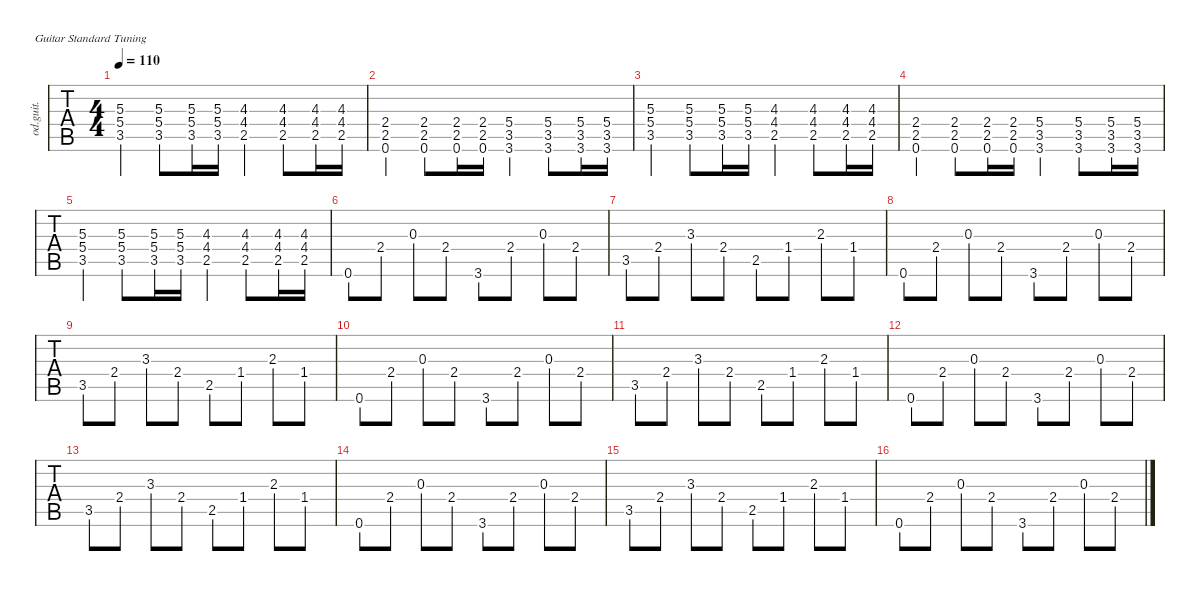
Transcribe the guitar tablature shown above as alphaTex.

\defaultSystemsLayout 4
\hideDynamics
\bracketExtendMode nobrackets
\track ("Overdriven Guitar" "od.guit.") {instrument overdrivenguitar}
\staff {tabs}
\tuning (E4 B3 G3 D3 A2 E2)
\ts (4 4)
\tempo 110
\clef g2
\ks c
(3.5 5.4 5.3).4{dy mf} (3.5 5.4 5.3).8 (3.5 5.4 5.3).16 (3.5 5.4 5.3).16 (4.3 4.4{acc #} 2.5).4 (4.3 4.4{acc #} 2.5).8 (4.3 4.4{acc #} 2.5).16 (4.3 4.4{acc #} 2.5).16 |
(2.5 2.4 0.6).4 (2.5 2.4 0.6).8 (2.5 2.4 0.6).16 (2.5 2.4 0.6).16 (5.4 3.5 3.6).4 (5.4 3.5 3.6).8 (5.4 3.5 3.6).16 (5.4 3.5 3.6).16 |
(3.5 5.4 5.3).4 (3.5 5.4 5.3).8 (3.5 5.4 5.3).16 (3.5 5.4 5.3).16 (4.3 4.4{acc #} 2.5).4 (4.3 4.4{acc #} 2.5).8 (4.3 4.4{acc #} 2.5).16 (4.3 4.4{acc #} 2.5).16 |
(2.5 2.4 0.6).4 (2.5 2.4 0.6).8 (2.5 2.4 0.6).16 (2.5 2.4 0.6).16 (5.4 3.5 3.6).4 (5.4 3.5 3.6).8 (5.4 3.5 3.6).16 (5.4 3.5 3.6).16 |
(3.5 5.4 5.3).4 (3.5 5.4 5.3).8 (3.5 5.4 5.3).16 (3.5 5.4 5.3).16 (4.3 4.4{acc #} 2.5).4 (4.3 4.4{acc #} 2.5).8 (4.3 4.4{acc #} 2.5).16 (4.3 4.4{acc #} 2.5).16 |
0.6.8 2.4.8 0.3.8 2.4.8 3.6.8 2.4.8 0.3.8 2.4.8 |
3.5.8 2.4.8 3.3{acc #}.8 2.4.8 2.5.8 1.4{acc #}.8 2.3.8 1.4{acc #}.8 |
0.6.8 2.4.8 0.3.8 2.4.8 3.6.8 2.4.8 0.3.8 2.4.8 |
3.5.8 2.4.8 3.3{acc #}.8 2.4.8 2.5.8 1.4{acc #}.8 2.3.8 1.4{acc #}.8 |
0.6.8 2.4.8 0.3.8 2.4.8 3.6.8 2.4.8 0.3.8 2.4.8 |
3.5.8 2.4.8 3.3{acc #}.8 2.4.8 2.5.8 1.4{acc #}.8 2.3.8 1.4{acc #}.8 |
0.6.8 2.4.8 0.3.8 2.4.8 3.6.8 2.4.8 0.3.8 2.4.8 |
3.5.8 2.4.8 3.3{acc #}.8 2.4.8 2.5.8 1.4{acc #}.8 2.3.8 1.4{acc #}.8 |
0.6.8 2.4.8 0.3.8 2.4.8 3.6.8 2.4.8 0.3.8 2.4.8 |
3.5.8 2.4.8 3.3{acc #}.8 2.4.8 2.5.8 1.4{acc #}.8 2.3.8 1.4{acc #}.8 |
0.6.8 2.4.8 0.3.8 2.4.8 3.6.8 2.4.8 0.3.8 2.4.8
